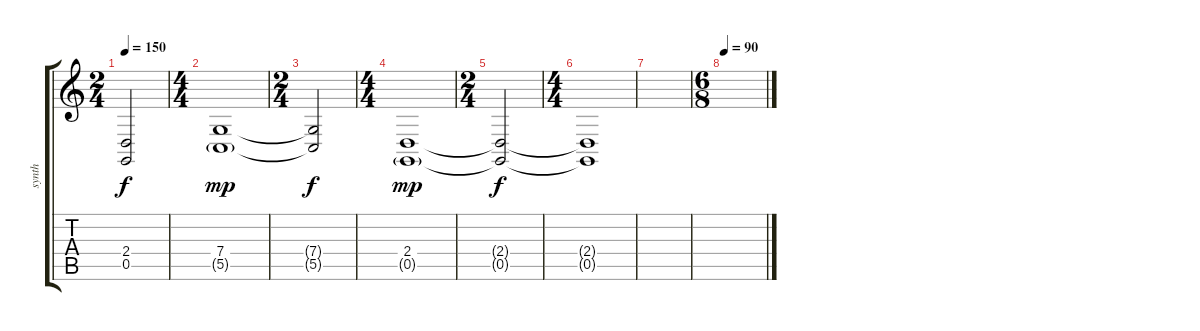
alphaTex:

\track ("synth" "synth") {instrument lead1square}
\staff {score tabs}
\tuning (D4 A3 F3 C3 G2 D2) {hide}
\ts (2 4)
\tempo 150
\clef g2
\ks c
(2.4{t} 0.5{t}).2{dy f} |
\ts (4 4)
(7.4 5.5{g}).1{dy mp} |
\ts (2 4)
(7.4{t} 5.5{t}).2{dy f} |
\ts (4 4)
(2.4 0.5{g}).1{dy mp} |
\ts (2 4)
(2.4{t} 0.5{t}).2{dy f} |
\ts (4 4)
(2.4{t} 0.5{t}).1 |
|
\ts (6 8)
\tempo 90
